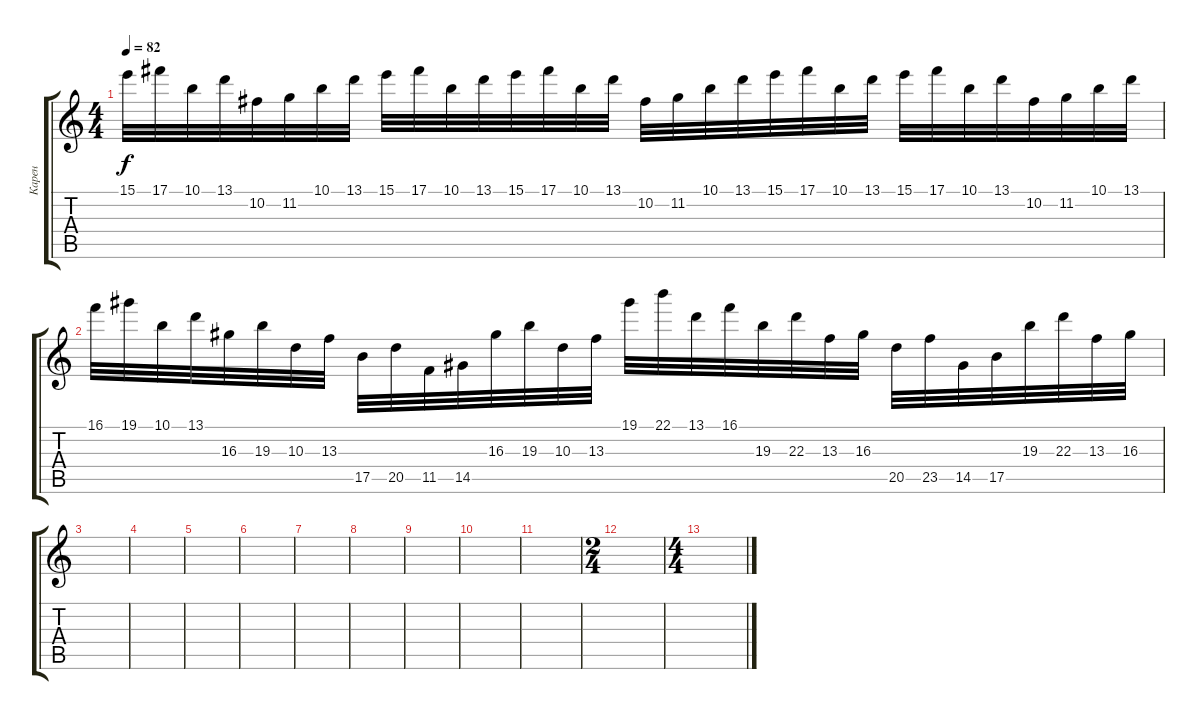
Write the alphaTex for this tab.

\track ("Карен" "Карен") {instrument distortionguitar}
\staff {score tabs}
\tuning (Db4 Ab3 E3 B2 Gb2 B1) {hide}
\ts (4 4)
\tempo 82
\clef g2
\ks c
15.1.32{dy f} 17.1.32 10.1.32 13.1.32 10.2.32 11.2.32 10.1.32 13.1.32 15.1.32 17.1.32 10.1.32 13.1.32 15.1.32 17.1.32 10.1.32 13.1.32 10.2.32 11.2.32 10.1.32 13.1.32 15.1.32 17.1.32 10.1.32 13.1.32 15.1.32 17.1.32 10.1.32 13.1.32 10.2.32 11.2.32 10.1.32 13.1.32 |
16.1.32 19.1.32 10.1.32 13.1.32 16.3.32 19.3.32 10.3.32 13.3.32 17.5.32 20.5.32 11.5.32 14.5.32 16.3.32 19.3.32 10.3.32 13.3.32 19.1.32 22.1.32 13.1.32 16.1.32 19.3.32 22.3.32 13.3.32 16.3.32 20.5.32 23.5.32 14.5.32 17.5.32 19.3.32 22.3.32 13.3.32 16.3.32 |
|
|
|
|
|
|
|
|
|
\ts (2 4)
|
\ts (4 4)
